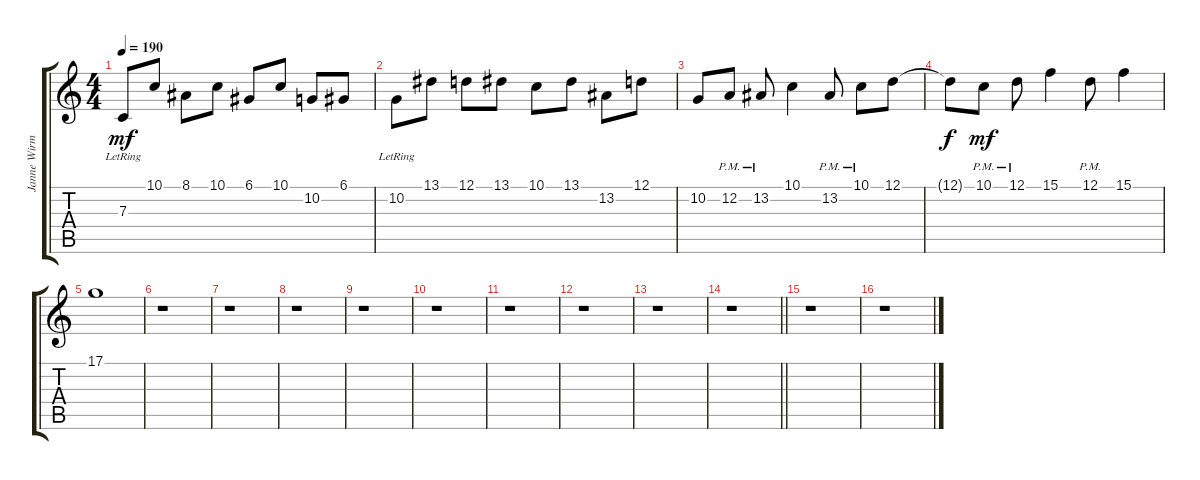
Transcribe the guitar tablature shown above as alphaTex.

\track ("Janne Wirmen" "Janne Wirm") {instrument pad1newage}
\staff {score tabs}
\tuning (D4 A3 F3 C3 G2 D2) {hide}
\ts (4 4)
\tempo 190
\clef g2
\ks c
7.3{lr}.8{dy mf} 10.1.8 8.1.8 10.1.8 6.1.8 10.1.8 10.2.8 6.1.8 |
10.2{lr}.8 13.1.8 12.1.8 13.1.8 10.1.8 13.1.8 13.2.8 12.1.8 |
10.2.8 12.2{pm}.8 13.2{pm}.8 10.1.4 13.2{pm}.8 10.1{pm}.8 12.1.8 |
12.1{t}.8{dy f} 10.1{pm}.8{dy mf} 12.1{pm}.8 15.1.4 12.1{pm}.8 15.1.4 |
17.1.1 |
r.1 |
r.1 |
r.1 |
r.1 |
r.1 |
r.1 |
r.1 |
r.1 |
\barLineRight lightlight
r.1 |
r.1 |
r.1
